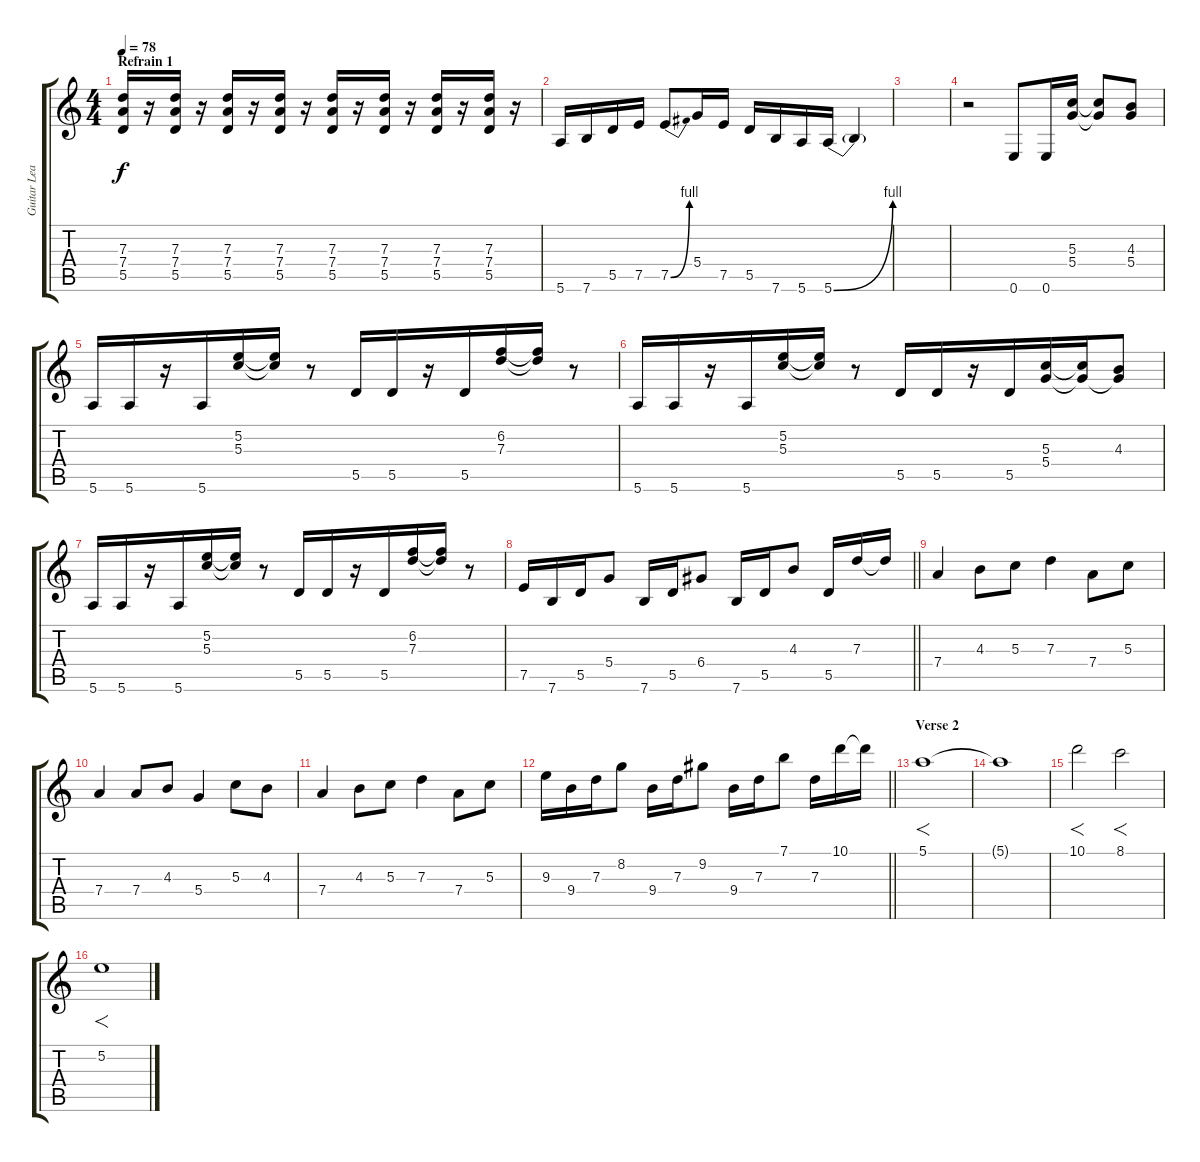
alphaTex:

\track ("Guitar Lead" "Guitar Lea") {instrument distortionguitar}
\staff {score tabs}
\tuning (E4 B3 G3 D3 A2 E2) {hide}
\ts (4 4)
\section ("" "Refrain 1")
\tempo 78
\clef g2
\ks c
(7.3 7.4 5.5).16{dy f} r.16 (7.3 7.4 5.5).16 r.16 (7.3 7.4 5.5).16 r.16 (7.3 7.4 5.5).16 r.16 (7.3 7.4 5.5).16 r.16 (7.3 7.4 5.5).16 r.16 (7.3 7.4 5.5).16 r.16 (7.3 7.4 5.5).16 r.16 |
5.6.16 7.6.16 5.5.16 7.5.16 7.5{be (bend 0 0 60 4)}.8 5.4.16 7.5.16 5.5.16 7.6.16 5.6.16 5.6{be (bend 0 0 60 4)}.16 5.6{t}.4 |
|
r.2 0.6.8 0.6.16 (5.3 5.4).16 (5.3{t} 5.4{t}).8 (4.3 5.4).8 |
5.6.16 5.6.16 r.16 5.6.16{beam merge} (5.2 5.3).16 (5.2{t} 5.3{t}).16 r.8 5.5.16 5.5.16 r.16 5.5.16{beam merge} (6.2 7.3).16 (6.2{t} 7.3{t}).16 r.8 |
5.6.16 5.6.16 r.16 5.6.16{beam merge} (5.2 5.3).16 (5.2{t} 5.3{t}).16 r.8 5.5.16 5.5.16 r.16 5.5.16{beam merge} (5.3 5.4).16 (5.3{t} 5.4{t}).16 (4.3 5.4{t}).8 |
5.6.16 5.6.16 r.16 5.6.16{beam merge} (5.2 5.3).16 (5.2{t} 5.3{t}).16 r.8 5.5.16 5.5.16 r.16 5.5.16{beam merge} (6.2 7.3).16 (6.2{t} 7.3{t}).16 r.8 |
\barLineRight lightlight
7.5.16 7.6.16 5.5.16 5.4.8 7.6.16 5.5.16 6.4.8 7.6.16 5.5.16 4.3.8 5.5.16 7.3.16 7.3{t}.16 |
7.4.4 4.3.8 5.3.8 7.3.4 7.4.8 5.3.8 |
7.4.4 7.4.8 4.3.8 5.4.4 5.3.8 4.3.8 |
7.4.4 4.3.8 5.3.8 7.3.4 7.4.8 5.3.8 |
\barLineRight lightlight
9.3.16 9.4.16 7.3.16 8.2.8 9.4.16 7.3.16 9.2.8 9.4.16 7.3.16 7.1.8 7.3.16 10.1.16 10.1{t}.16 |
\section ("" "Verse 2")
5.1.1{f volume 10} |
5.1{t}.1 |
10.1.2{f} 8.1.2{f} |
5.2.1{f}
